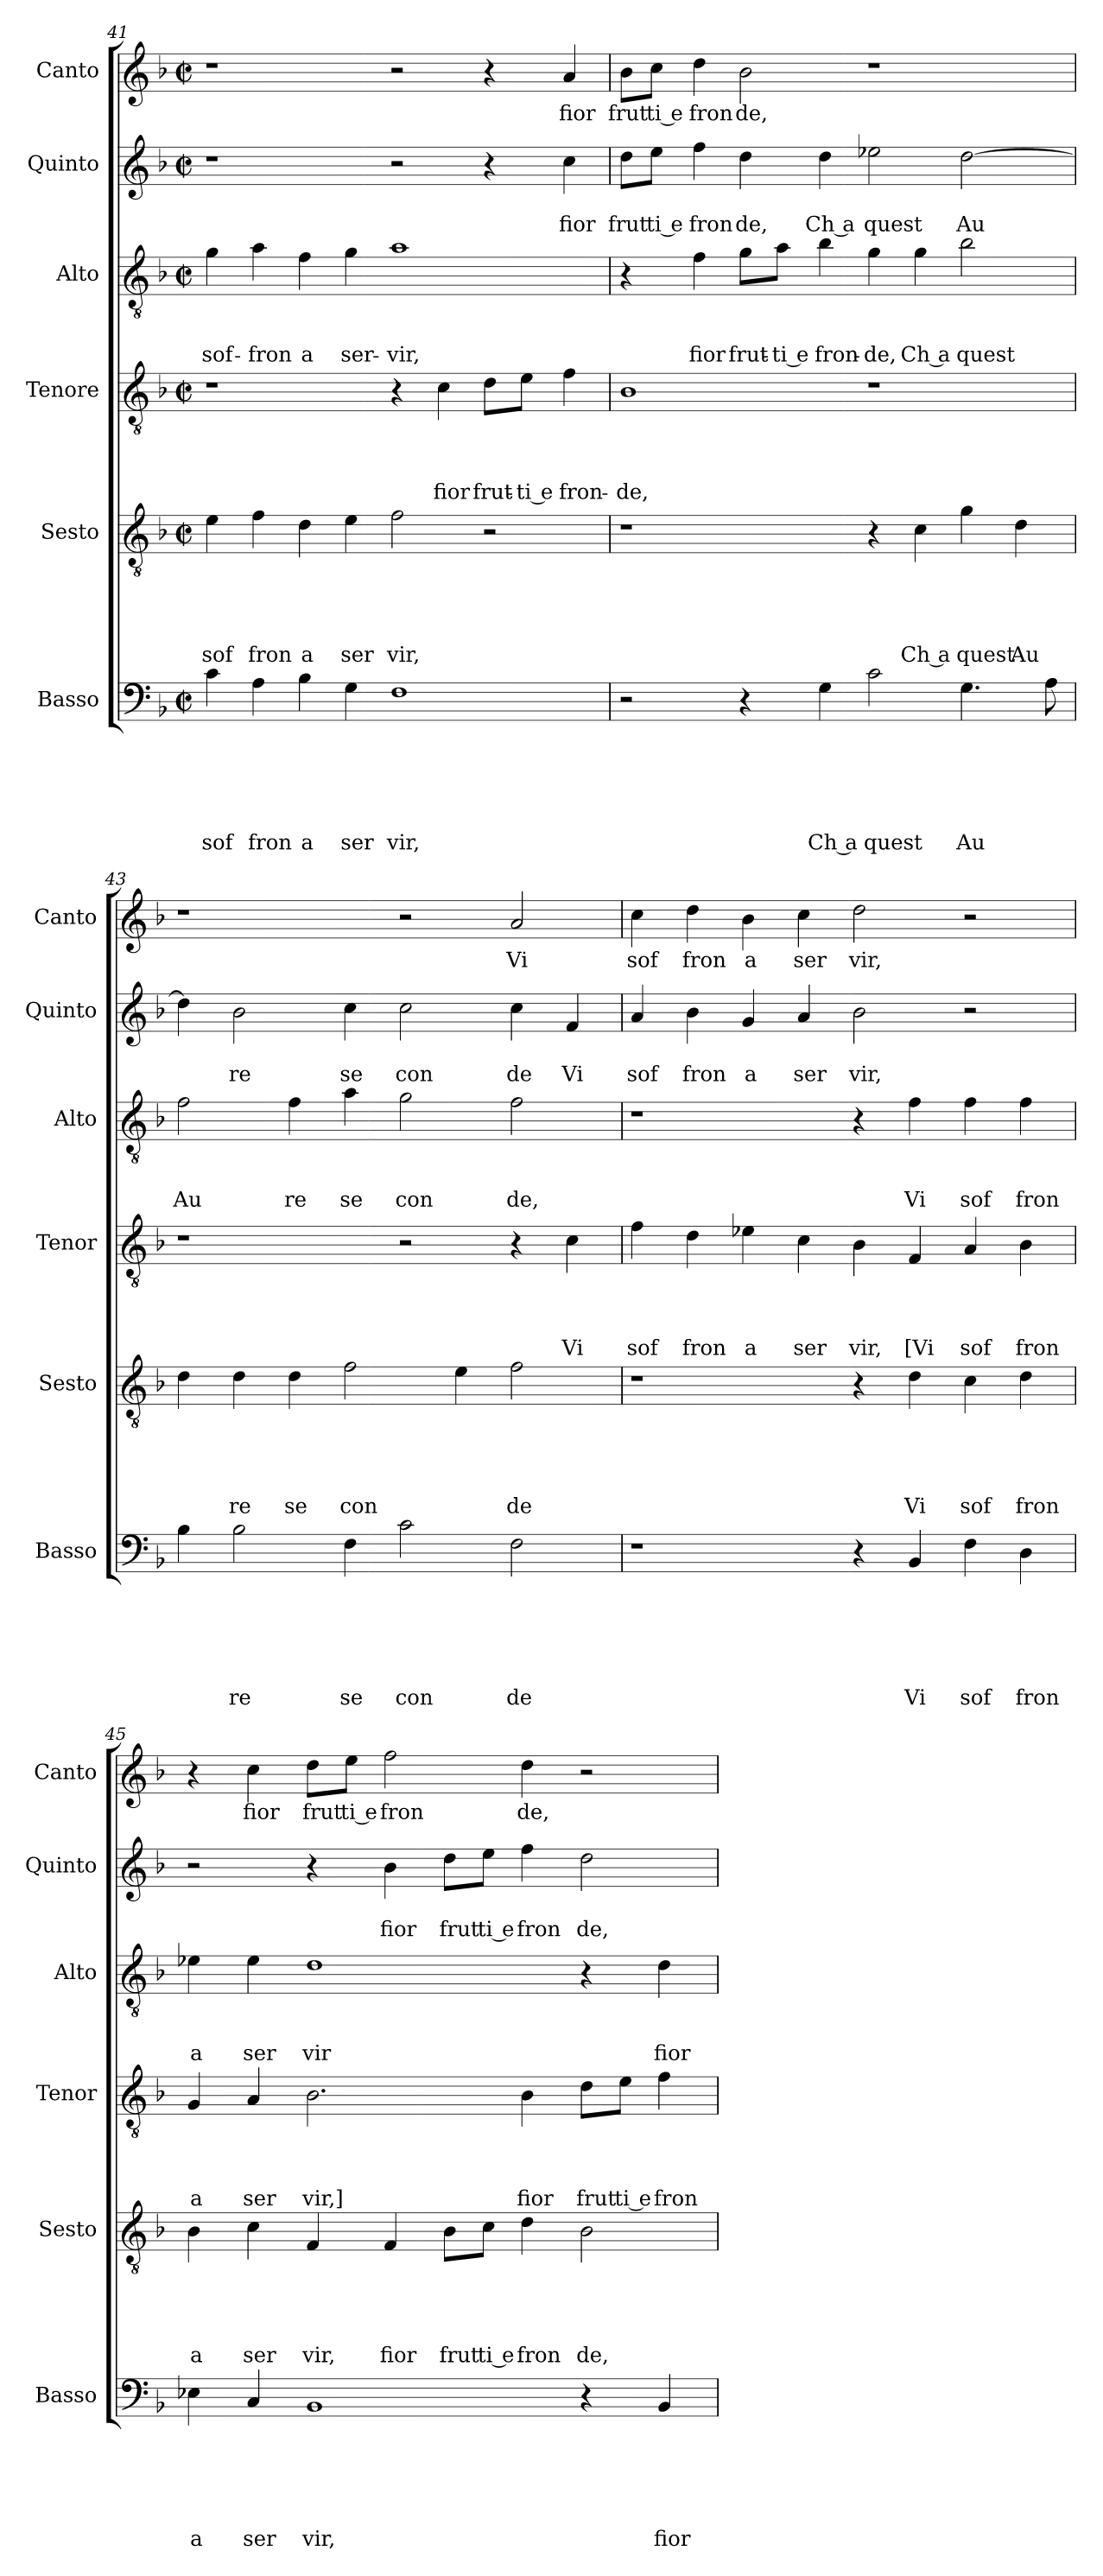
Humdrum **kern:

**kern	**text	**text	**text	**text	**text	**text	**kern	**text	**text	**text	**text	**text	**kern	**text	**text	**text	**text	**kern	**text	**text	**text	**kern	**text	**text	**kern	**text
*part6	*part6	*part6	*part6	*part6	*part6	*part6	*part5	*part5	*part5	*part5	*part5	*part5	*part4	*part4	*part4	*part4	*part4	*part3	*part3	*part3	*part3	*part2	*part2	*part2	*part1	*part1
*staff6	*staff6	*staff6	*staff6	*staff6	*staff6	*staff6	*staff5	*staff5	*staff5	*staff5	*staff5	*staff5	*staff4	*staff4	*staff4	*staff4	*staff4	*staff3	*staff3	*staff3	*staff3	*staff2	*staff2	*staff2	*staff1	*staff1
*I"Basso	*	*	*	*	*	*	*I"Sesto	*	*	*	*	*	*I"Tenore	*	*	*	*	*I"Alto	*	*	*	*I"Quinto	*	*	*I"Canto	*
*I'Basso	*	*	*	*	*	*	*I'Sesto	*	*	*	*	*	*I'Tenor	*	*	*	*	*I'Alto	*	*	*	*I'Quinto	*	*	*I'Canto	*
*clefF4	*	*	*	*	*	*	*clefGv2	*	*	*	*	*	*clefGv2	*	*	*	*	*clefGv2	*	*	*	*clefG2	*	*	*clefG2	*
*k[b-]	*	*	*	*	*	*	*k[b-]	*	*	*	*	*	*k[b-]	*	*	*	*	*k[b-]	*	*	*	*k[b-]	*	*	*k[b-]	*
*F:	*	*	*	*	*	*	*F:	*	*	*	*	*	*F:	*	*	*	*	*F:	*	*	*	*F:	*	*	*F:	*
*M2/2	*	*	*	*	*	*	*M2/2	*	*	*	*	*	*M2/2	*	*	*	*	*M2/2	*	*	*	*M2/2	*	*	*M2/2	*
*met(c|)	*	*	*	*	*	*	*met(c|)	*	*	*	*	*	*met(c|)	*	*	*	*	*met(c|)	*	*	*	*met(c|)	*	*	*met(c|)	*
=41	=41	=41	=41	=41	=41	=41	=41	=41	=41	=41	=41	=41	=41	=41	=41	=41	=41	=41	=41	=41	=41	=41	=41	=41	=41	=41
!	!	!	!	!	!	!LO:LY:b	!	!	!	!	!	!LO:LY:b	!	!	!	!	!	!	!	!	!LO:LY:b	!	!	!	!	!
4c\	.	.	.	.	.	sof	4e\	.	.	.	.	sof	1r	.	.	.	.	4g\	.	.	sof-	1r	.	.	1r	.
!	!	!	!	!	!	!LO:LY:b	!	!	!	!	!	!LO:LY:b	!	!	!	!	!	!	!	!	!LO:LY:b	!	!	!	!	!
4A\	.	.	.	.	.	fron	4f\	.	.	.	.	fron	.	.	.	.	.	4a\	.	.	-fron	.	.	.	.	.
!	!	!	!	!	!	!LO:LY:b	!	!	!	!	!	!LO:LY:b	!	!	!	!	!	!	!	!	!LO:LY:b	!	!	!	!	!
4B-\	.	.	.	.	.	a	4d\	.	.	.	.	a	.	.	.	.	.	4f\	.	.	a	.	.	.	.	.
!	!	!	!	!	!	!LO:LY:b	!	!	!	!	!	!LO:LY:b	!	!	!	!	!	!	!	!	!LO:LY:b	!	!	!	!	!
4G\	.	.	.	.	.	ser	4e\	.	.	.	.	ser	.	.	.	.	.	4g\	.	.	ser-	.	.	.	.	.
!	!	!	!	!	!	!LO:LY:b	!	!	!	!	!	!LO:LY:b	!	!	!	!	!	!	!	!	!LO:LY:b	!	!	!	!	!
1F	.	.	.	.	.	vir,	2f\	.	.	.	.	vir,	4r	.	.	.	.	1a	.	.	-vir,	2r	.	.	2r	.
!	!	!	!	!	!	!	!	!	!	!	!	!	!	!	!	!	!LO:LY:b	!	!	!	!	!	!	!	!	!
.	.	.	.	.	.	.	.	.	.	.	.	.	4c\	.	.	.	fior	.	.	.	.	.	.	.	.	.
!	!	!	!	!	!	!	!	!	!	!	!	!	!	!	!	!	!LO:LY:b	!	!	!	!	!	!	!	!	!
.	.	.	.	.	.	.	2r	.	.	.	.	.	8d\L	.	.	.	frut-	.	.	.	.	4r	.	.	4r	.
!	!	!	!	!	!	!	!	!	!	!	!	!	!	!	!	!	!LO:LY:b:rj	!	!	!	!	!	!	!	!	!
.	.	.	.	.	.	.	.	.	.	.	.	.	8e\J	.	.	.	-ti e	.	.	.	.	.	.	.	.	.
!	!	!	!	!	!	!	!	!	!	!	!	!	!	!	!	!	!LO:LY:b	!	!	!	!	!	!	!LO:LY:b	!	!LO:LY:b
.	.	.	.	.	.	.	.	.	.	.	.	.	4f\	.	.	.	fron-	.	.	.	.	4cc\	.	fior	4a/	fior
=42	=42	=42	=42	=42	=42	=42	=42	=42	=42	=42	=42	=42	=42	=42	=42	=42	=42	=42	=42	=42	=42	=42	=42	=42	=42	=42
!	!	!	!	!	!	!	!	!	!	!	!	!	!	!	!	!	!LO:LY:b	!	!	!	!	!	!	!LO:LY:b	!	!LO:LY:b
2r	.	.	.	.	.	.	1r	.	.	.	.	.	1B-	.	.	.	-de,	4r	.	.	.	8dd\L	.	frut	8b-\L	frut
!	!	!	!	!	!	!	!	!	!	!	!	!	!	!	!	!	!	!	!	!	!	!	!	!LO:LY:b:rj	!	!LO:LY:b:rj
.	.	.	.	.	.	.	.	.	.	.	.	.	.	.	.	.	.	.	.	.	.	8ee\J	.	ti e	8cc\J	ti e
!	!	!	!	!	!	!	!	!	!	!	!	!	!	!	!	!	!	!	!	!	!LO:LY:b	!	!	!LO:LY:b	!	!LO:LY:b
.	.	.	.	.	.	.	.	.	.	.	.	.	.	.	.	.	.	4f\	.	.	fior	4ff\	.	fron	4dd\	fron
!	!	!	!	!	!	!	!	!	!	!	!	!	!	!	!	!	!	!	!	!	!LO:LY:b	!	!	!LO:LY:b	!	!LO:LY:b
4r	.	.	.	.	.	.	.	.	.	.	.	.	.	.	.	.	.	8g\L	.	.	frut-	4dd\	.	de,	2b-\	de,
!	!	!	!	!	!	!	!	!	!	!	!	!	!	!	!	!	!	!	!	!	!LO:LY:b:rj	!	!	!	!	!
.	.	.	.	.	.	.	.	.	.	.	.	.	.	.	.	.	.	8a\J	.	.	-ti e	.	.	.	.	.
!	!	!	!	!	!	!LO:LY:b:rj	!	!	!	!	!	!	!	!	!	!	!	!	!	!	!LO:LY:b	!	!	!LO:LY:b:rj	!	!
4G\	.	.	.	.	.	Ch a	.	.	.	.	.	.	.	.	.	.	.	4b-\	.	.	fron-	4dd\	.	Ch a	.	.
!	!	!	!	!	!	!LO:LY:b	!	!	!	!	!	!	!	!	!	!	!	!	!	!	!LO:LY:b	!	!	!LO:LY:b	!	!
2c\	.	.	.	.	.	quest	4r	.	.	.	.	.	1r	.	.	.	.	4g\	.	.	-de,	2ee-X\	.	quest	1r	.
!	!	!	!	!	!	!	!	!	!	!	!	!LO:LY:b:rj	!	!	!	!	!	!	!	!	!LO:LY:b:rj	!	!	!	!	!
.	.	.	.	.	.	.	4c\	.	.	.	.	Ch a	.	.	.	.	.	4g\	.	.	Ch a	.	.	.	.	.
!	!	!	!	!	!	!LO:LY:b	!	!	!	!	!	!LO:LY:b	!	!	!	!	!	!	!	!	!LO:LY:b	!	!	!LO:LY:b	!	!
4.G\	.	.	.	.	.	Au	4g\	.	.	.	.	quest	.	.	.	.	.	2b-\	.	.	quest	[<2dd\	.	Au	.	.
!	!	!	!	!	!	!	!	!	!	!	!	!LO:LY:b	!	!	!	!	!	!	!	!	!	!	!	!	!	!
.	.	.	.	.	.	.	4d\	.	.	.	.	Au	.	.	.	.	.	.	.	.	.	.	.	.	.	.
8A\	.	.	.	.	.	.	.	.	.	.	.	.	.	.	.	.	.	.	.	.	.	.	.	.	.	.
!!LO:LB:g=z
=43	=43	=43	=43	=43	=43	=43	=43	=43	=43	=43	=43	=43	=43	=43	=43	=43	=43	=43	=43	=43	=43	=43	=43	=43	=43	=43
!	!	!	!	!	!	!	!	!	!	!	!	!	!	!	!	!	!	!	!	!	!LO:LY:b	!	!	!	!	!
4B-\	.	.	.	.	.	.	4d\	.	.	.	.	.	1r	.	.	.	.	2f\	.	.	Au	4dd\]	.	.	1r	.
!	!	!	!	!	!	!LO:LY:b	!	!	!	!	!	!LO:LY:b	!	!	!	!	!	!	!	!	!	!	!	!LO:LY:b	!	!
2B-\	.	.	.	.	.	re	4d\	.	.	.	.	re	.	.	.	.	.	.	.	.	.	2b-\	.	re	.	.
!	!	!	!	!	!	!	!	!	!	!	!	!LO:LY:b	!	!	!	!	!	!	!	!	!LO:LY:b	!	!	!	!	!
.	.	.	.	.	.	.	4d\	.	.	.	.	se	.	.	.	.	.	4f\	.	.	re	.	.	.	.	.
!	!	!	!	!	!	!LO:LY:b	!	!	!	!	!	!LO:LY:b	!	!	!	!	!	!	!	!	!LO:LY:b	!	!	!LO:LY:b	!	!
4F\	.	.	.	.	.	se	2f\	.	.	.	.	con	.	.	.	.	.	4a\	.	.	se	4cc\	.	se	.	.
!	!	!	!	!	!	!LO:LY:b	!	!	!	!	!	!	!	!	!	!	!	!	!	!	!LO:LY:b	!	!	!LO:LY:b	!	!
2c\	.	.	.	.	.	con	.	.	.	.	.	.	2r	.	.	.	.	2g\	.	.	con	2cc\	.	con	2r	.
.	.	.	.	.	.	.	4e\	.	.	.	.	.	.	.	.	.	.	.	.	.	.	.	.	.	.	.
!	!	!	!	!	!	!LO:LY:b	!	!	!	!	!	!LO:LY:b	!	!	!	!	!	!	!	!	!LO:LY:b	!	!	!LO:LY:b	!	!LO:LY:b
2F\	.	.	.	.	.	de	2f\	.	.	.	.	de	4r	.	.	.	.	2f\	.	.	de,	4cc\	.	de	2a/	Vi
!	!	!	!	!	!	!	!	!	!	!	!	!	!	!	!	!	!LO:LY:b	!	!	!	!	!	!	!LO:LY:b	!	!
.	.	.	.	.	.	.	.	.	.	.	.	.	4c\	.	.	.	Vi	.	.	.	.	4f/	.	Vi	.	.
=44	=44	=44	=44	=44	=44	=44	=44	=44	=44	=44	=44	=44	=44	=44	=44	=44	=44	=44	=44	=44	=44	=44	=44	=44	=44	=44
!	!	!	!	!	!	!	!	!	!	!	!	!	!	!	!	!	!LO:LY:b	!	!	!	!	!	!	!LO:LY:b	!	!LO:LY:b
1r	.	.	.	.	.	.	1r	.	.	.	.	.	4f\	.	.	.	sof	1r	.	.	.	4a/	.	sof	4cc\	sof
!	!	!	!	!	!	!	!	!	!	!	!	!	!	!	!	!	!LO:LY:b	!	!	!	!	!	!	!LO:LY:b	!	!LO:LY:b
.	.	.	.	.	.	.	.	.	.	.	.	.	4d\	.	.	.	fron	.	.	.	.	4b-\	.	fron	4dd\	fron
!	!	!	!	!	!	!	!	!	!	!	!	!	!	!	!	!	!LO:LY:b	!	!	!	!	!	!	!LO:LY:b	!	!LO:LY:b
.	.	.	.	.	.	.	.	.	.	.	.	.	4e-X\	.	.	.	a	.	.	.	.	4g/	.	a	4b-\	a
!	!	!	!	!	!	!	!	!	!	!	!	!	!	!	!	!	!LO:LY:b	!	!	!	!	!	!	!LO:LY:b	!	!LO:LY:b
.	.	.	.	.	.	.	.	.	.	.	.	.	4c\	.	.	.	ser	.	.	.	.	4a/	.	ser	4cc\	ser
!	!	!	!	!	!	!	!	!	!	!	!	!	!	!	!	!	!LO:LY:b	!	!	!	!	!	!	!LO:LY:b	!	!LO:LY:b
4r	.	.	.	.	.	.	4r	.	.	.	.	.	4B-\	.	.	.	vir,	4r	.	.	.	2b-\	.	vir,	2dd\	vir,
!	!	!	!	!	!	!LO:LY:b	!	!	!	!	!	!LO:LY:b	!	!	!	!	!LO:LY:b	!	!	!	!LO:LY:b	!	!	!	!	!
4BB-/	.	.	.	.	.	Vi	4d\	.	.	.	.	Vi	4F/	.	.	.	[Vi	4f\	.	.	Vi	.	.	.	.	.
!	!	!	!	!	!	!LO:LY:b	!	!	!	!	!	!LO:LY:b	!	!	!	!	!LO:LY:b	!	!	!	!LO:LY:b	!	!	!	!	!
4F\	.	.	.	.	.	sof	4c\	.	.	.	.	sof	4A/	.	.	.	sof	4f\	.	.	sof	2r	.	.	2r	.
!	!	!	!	!	!	!LO:LY:b	!	!	!	!	!	!LO:LY:b	!	!	!	!	!LO:LY:b	!	!	!	!LO:LY:b	!	!	!	!	!
4D\	.	.	.	.	.	fron	4d\	.	.	.	.	fron	4B-\	.	.	.	fron	4f\	.	.	fron	.	.	.	.	.
=45	=45	=45	=45	=45	=45	=45	=45	=45	=45	=45	=45	=45	=45	=45	=45	=45	=45	=45	=45	=45	=45	=45	=45	=45	=45	=45
!	!	!	!	!	!	!LO:LY:b	!	!	!	!	!	!LO:LY:b	!	!	!	!	!LO:LY:b	!	!	!	!LO:LY:b	!	!	!	!	!
4E-X\	.	.	.	.	.	a	4B-\	.	.	.	.	a	4G/	.	.	.	a	4e-X\	.	.	a	2r	.	.	4r	.
!	!	!	!	!	!	!LO:LY:b	!	!	!	!	!	!LO:LY:b	!	!	!	!	!LO:LY:b	!	!	!	!LO:LY:b	!	!	!	!	!LO:LY:b
4C/	.	.	.	.	.	ser	4c\	.	.	.	.	ser	4A/	.	.	.	ser	4e-\	.	.	ser	.	.	.	4cc\	fior
!	!	!	!	!	!	!LO:LY:b	!	!	!	!	!	!LO:LY:b	!	!	!	!	!LO:LY:b	!	!	!	!LO:LY:b	!	!	!	!	!LO:LY:b
1BB-	.	.	.	.	.	vir,	4F/	.	.	.	.	vir,	2.B-\	.	.	.	vir,]	1d	.	.	vir	4r	.	.	8dd\L	frut
!	!	!	!	!	!	!	!	!	!	!	!	!	!	!	!	!	!	!	!	!	!	!	!	!	!	!LO:LY:b:rj
.	.	.	.	.	.	.	.	.	.	.	.	.	.	.	.	.	.	.	.	.	.	.	.	.	8ee\J	ti e
!	!	!	!	!	!	!	!	!	!	!	!	!LO:LY:b	!	!	!	!	!	!	!	!	!	!	!	!LO:LY:b	!	!LO:LY:b
.	.	.	.	.	.	.	4F/	.	.	.	.	fior	.	.	.	.	.	.	.	.	.	4b-\	.	fior	2ff\	fron
!	!	!	!	!	!	!	!	!	!	!	!	!LO:LY:b	!	!	!	!	!	!	!	!	!	!	!	!LO:LY:b	!	!
.	.	.	.	.	.	.	8B-\L	.	.	.	.	frut	.	.	.	.	.	.	.	.	.	8dd\L	.	frut	.	.
!	!	!	!	!	!	!	!	!	!	!	!	!LO:LY:b:rj	!	!	!	!	!	!	!	!	!	!	!	!LO:LY:b:rj	!	!
.	.	.	.	.	.	.	8c\J	.	.	.	.	ti e	.	.	.	.	.	.	.	.	.	8ee\J	.	ti e	.	.
!	!	!	!	!	!	!	!	!	!	!	!	!LO:LY:b	!	!	!	!	!LO:LY:b	!	!	!	!	!	!	!LO:LY:b	!	!LO:LY:b
.	.	.	.	.	.	.	4d\	.	.	.	.	fron	4B-\	.	.	.	fior	.	.	.	.	4ff\	.	fron	4dd\	de,
!	!	!	!	!	!	!	!	!	!	!	!	!LO:LY:b	!	!	!	!	!LO:LY:b	!	!	!	!	!	!	!LO:LY:b	!	!
4r	.	.	.	.	.	.	2B-\	.	.	.	.	de,	8d\L	.	.	.	frut	4r	.	.	.	2dd\	.	de,	2r	.
!	!	!	!	!	!	!	!	!	!	!	!	!	!	!	!	!	!LO:LY:b:rj	!	!	!	!	!	!	!	!	!
.	.	.	.	.	.	.	.	.	.	.	.	.	8e\J	.	.	.	ti e	.	.	.	.	.	.	.	.	.
!	!	!	!	!	!	!LO:LY:b	!	!	!	!	!	!	!	!	!	!	!LO:LY:b	!	!	!	!LO:LY:b	!	!	!	!	!
4BB-/	.	.	.	.	.	fior	.	.	.	.	.	.	4f\	.	.	.	fron	4d\	.	.	fior	.	.	.	.	.
=	=	=	=	=	=	=	=	=	=	=	=	=	=	=	=	=	=	=	=	=	=	=	=	=	=	=
*-	*-	*-	*-	*-	*-	*-	*-	*-	*-	*-	*-	*-	*-	*-	*-	*-	*-	*-	*-	*-	*-	*-	*-	*-	*-	*-
